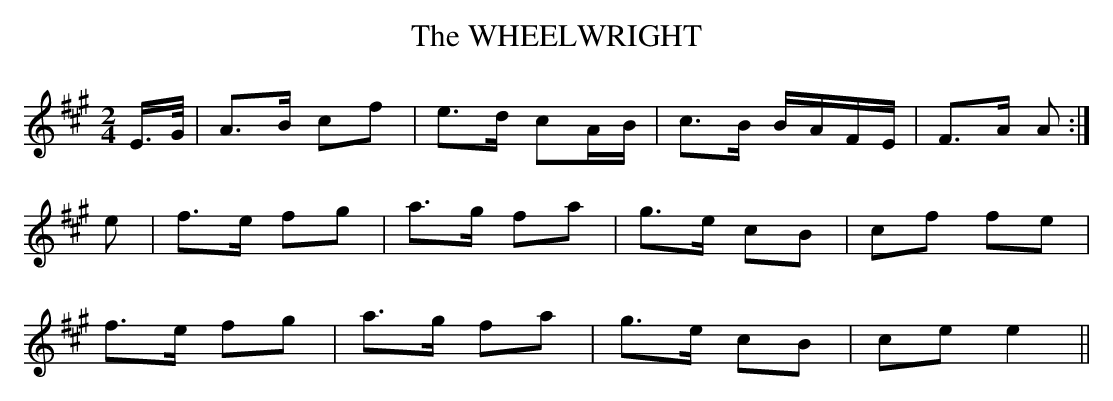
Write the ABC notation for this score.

X:1
T:WHEELWRIGHT, The
Y:"slow"
M:2/4
L:1/16
K:A
E>G|A3B c2f2|e3d c2AB|c3B BAFE|F3A A2:|
e2|f3e f2g2|a3g f2a2|g3e c2B2|c2f2 f2e2|
f3e f2g2|a3g f2a2|g3e c2B2|c2e2 e4||
